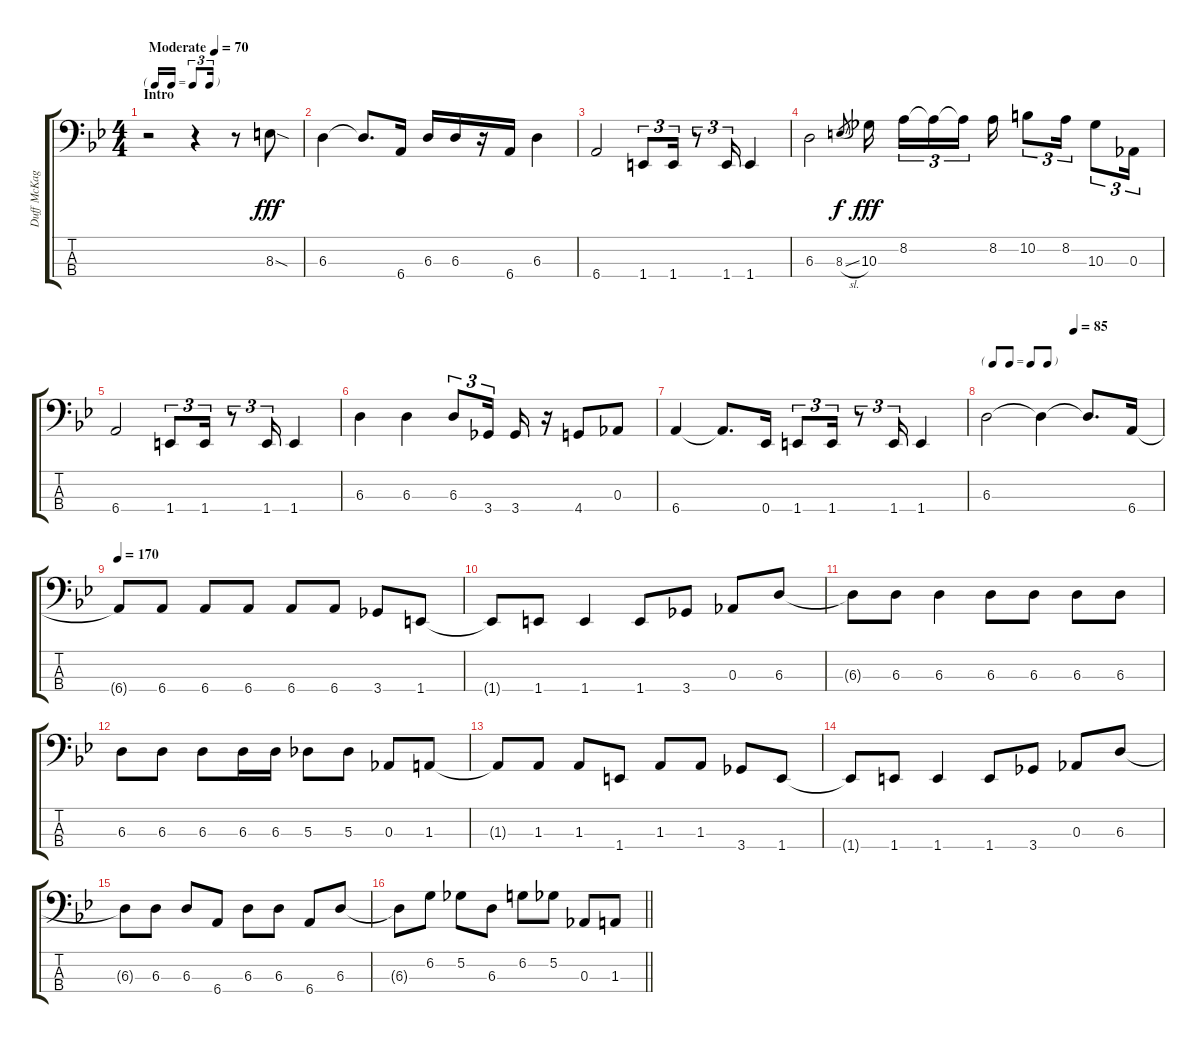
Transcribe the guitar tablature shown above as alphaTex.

\track ("Duff McKagan - Bass" "Duff McKag") {instrument electricbasspick}
\staff {score tabs}
\tuning (Gb2 Db2 Ab1 Eb1) {hide}
\ts (4 4)
\tf triplet16th
\section ("" "Intro")
\tempo (70 "Moderate")
\clef f4
\ks bb
r.2{dy fff instrument electricbasspick} r.4 r.8 8.3{sod}.8 |
6.3.4 6.3{t}.8{d} 6.4.16 6.3.16 6.3.16 r.16 6.4.16 6.3.4 |
6.4.2 1.4.8{tu (3 2)} 1.4.16{tu (3 2)} r.8{tu (3 2)} 1.4.16{tu (3 2)} 1.4.4 |
6.3.2 8.3{sl}.8{gr dy f} 10.3.16{dy fff beam splitsecondary} 8.2.16{tu (3 2)} 8.2{t}.16{tu (3 2)} 8.2{t}.16{tu (3 2) beam splitsecondary} 8.2.16 10.2.8{tu (3 2)} 8.2.16{tu (3 2)} 10.3.8{tu (3 2)} 0.3.16{tu (3 2)} |
6.4.2 1.4.8{tu (3 2)} 1.4.16{tu (3 2)} r.8{tu (3 2)} 1.4.16{tu (3 2)} 1.4.4 |
6.3.4 6.3.4 6.3.8{tu (3 2)} 3.4.16{tu (3 2)} 3.4.16 r.16 4.4.8 0.3.8 |
6.4.4 6.4{t}.8{d} 0.4.16 1.4.8{tu (3 2)} 1.4.16{tu (3 2)} r.8{tu (3 2)} 1.4.16{tu (3 2)} 1.4.4 |
\tf none
\tempo (85 0.5)
6.3.2 6.3{t}.4 6.3{t}.8{d} 6.4.16 |
\tempo 170
6.4{t}.8 6.4.8 6.4.8 6.4.8 6.4.8 6.4.8 3.4.8 1.4.8 |
1.4{t}.8 1.4.8 1.4.4 1.4.8 3.4.8 0.3.8 6.3.8 |
6.3{t}.8 6.3.8 6.3.4 6.3.8 6.3.8 6.3.8 6.3.8 |
6.3.8 6.3.8 6.3.8 6.3.16 6.3.16 5.3.8 5.3.8 0.3.8 1.3.8 |
1.3{t}.8 1.3.8 1.3.8 1.4.8 1.3.8 1.3.8 3.4.8 1.4.8 |
1.4{t}.8 1.4.8 1.4.4 1.4.8 3.4.8 0.3.8 6.3.8 |
6.3{t}.8 6.3.8 6.3.8 6.4.8 6.3.8 6.3.8 6.4.8 6.3.8 |
\barLineRight lightlight
6.3{t}.8 6.2.8 5.2.8 6.3.8 6.2.8 5.2.8 0.3.8 1.3.8
